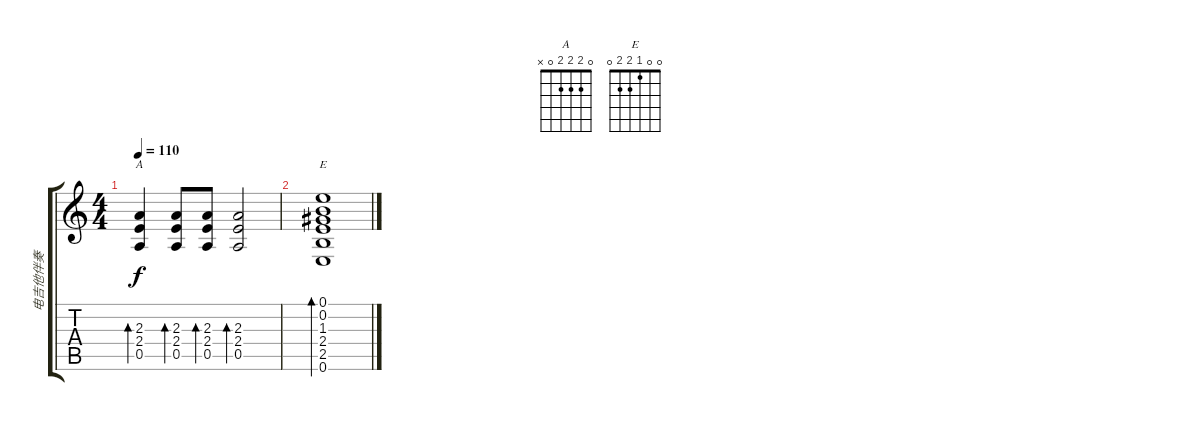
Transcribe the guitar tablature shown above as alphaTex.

\track ("电吉他伴奏" "电吉他伴奏") {instrument overdrivenguitar}
\staff {score tabs}
\tuning (E4 B3 G3 D3 A2 E2) {hide}
\chord ("A" 0 2 2 2 0 x)
\chord ("E" 0 0 1 2 2 0)
\ts (4 4)
\tempo 110
\clef g2
\ks c
(2.3 2.4 0.5).4{bd 60 ch "A" dy f} (2.3 2.4 0.5).8{bd 60} (2.3 2.4 0.5).8{bd 60} (2.3 2.4 0.5).2{bd 60} |
(0.1 0.2 1.3 2.4 2.5 0.6).1{bd 60 ch "E"}
